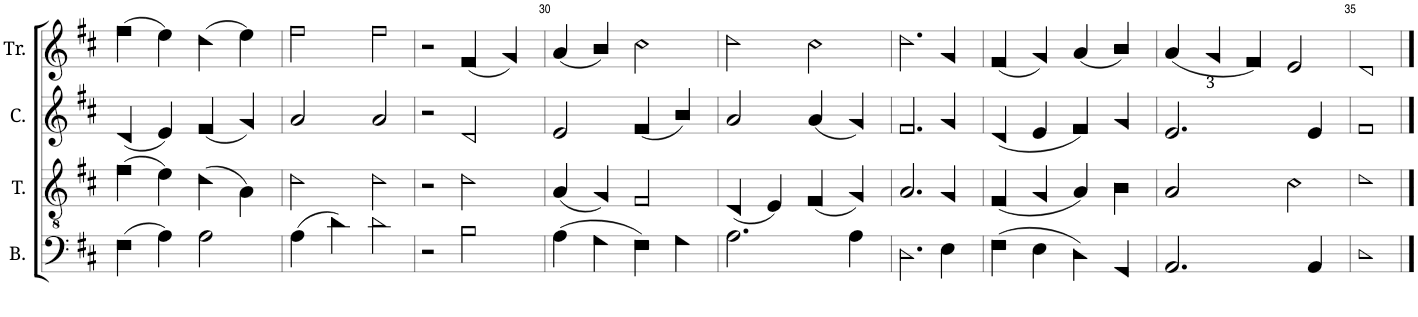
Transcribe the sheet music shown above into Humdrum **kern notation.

**kern	**kern	**kern	**kern
*part4	*part3	*part2	*part1
*staff4	*staff3	*staff2	*staff1
*I"B.	*I"T.	*I"C.	*I"Tr.
*I'B.	*I'T.	*I'C.	*I'Tr.
!!LO:PB:g=z
*clefF4	*clefGv2	*clefG2	*clefG2
*k[f#c#]	*k[f#c#]	*k[f#c#]	*k[f#c#]
*M4/4	*M4/4	*M4/4	*M4/4
*met(c)	*met(c)	*met(c)	*met(c)
=27	=27	=27	=27
(4F#!\	(4f#!\	(4d!/	(4ff#!\
4A!\)	4e!\)	4e!/)	4ee!\)
2A!\	(4d!\	(4f#!/	(4dd!\
.	4A!\)	4g!/)	4ee!\)
=28	=28	=28	=28
(4A!\	2d!\	2a!/	2ff#!\
4d!\)	.	.	.
2d!\	2d!\	2a!/	2ff#!\
=29	=29	=29	=29
2r	2r	2r	2r
2B!\	2d!\	2d!/	(4f#!/
.	.	.	4g!/)
=30	=30	=30	=30
(4A!\	(4A!/	2e!/	(4a!/
4G!\	4G!/)	.	4b!/)
4F#!\)	2F#!/	(4f#!/	2cc#!\
4G!\	.	4b!/)	.
=31	=31	=31	=31
2.A!\	(4D!/	2a!/	2dd!\
.	4E!/)	.	.
.	(4F#!/	(4a!/	2cc#!\
4A!\	4G!/)	4g!/)	.
=32	=32	=32	=32
2.D!\	2.A!/	2.f#!/	2.dd!\
4E!\	4G!/	4g!/	4g!/
=33	=33	=33	=33
(4F#!\	(4F#!/	(4d!/	(4f#!/
4E!\	4G!/	4e!/	4g!/)
4D!\)	4A!/)	4f#!/)	(4a!/
4GG!/	4B!\	4g!/	4b!/)
=34	=34	=34	=34
*	*	*	*Xbrackettup
2.AA!/	2A!/	2.e!/	(6a!/
.	.	.	6g!/
.	.	.	6f#!/)
.	2c#!\	.	2e!/
4AA!/	.	4e!/	.
=35	=35	=35	=35
1D!	1d!	1f#!	1d!
==	==	==	==
*-	*-	*-	*-
